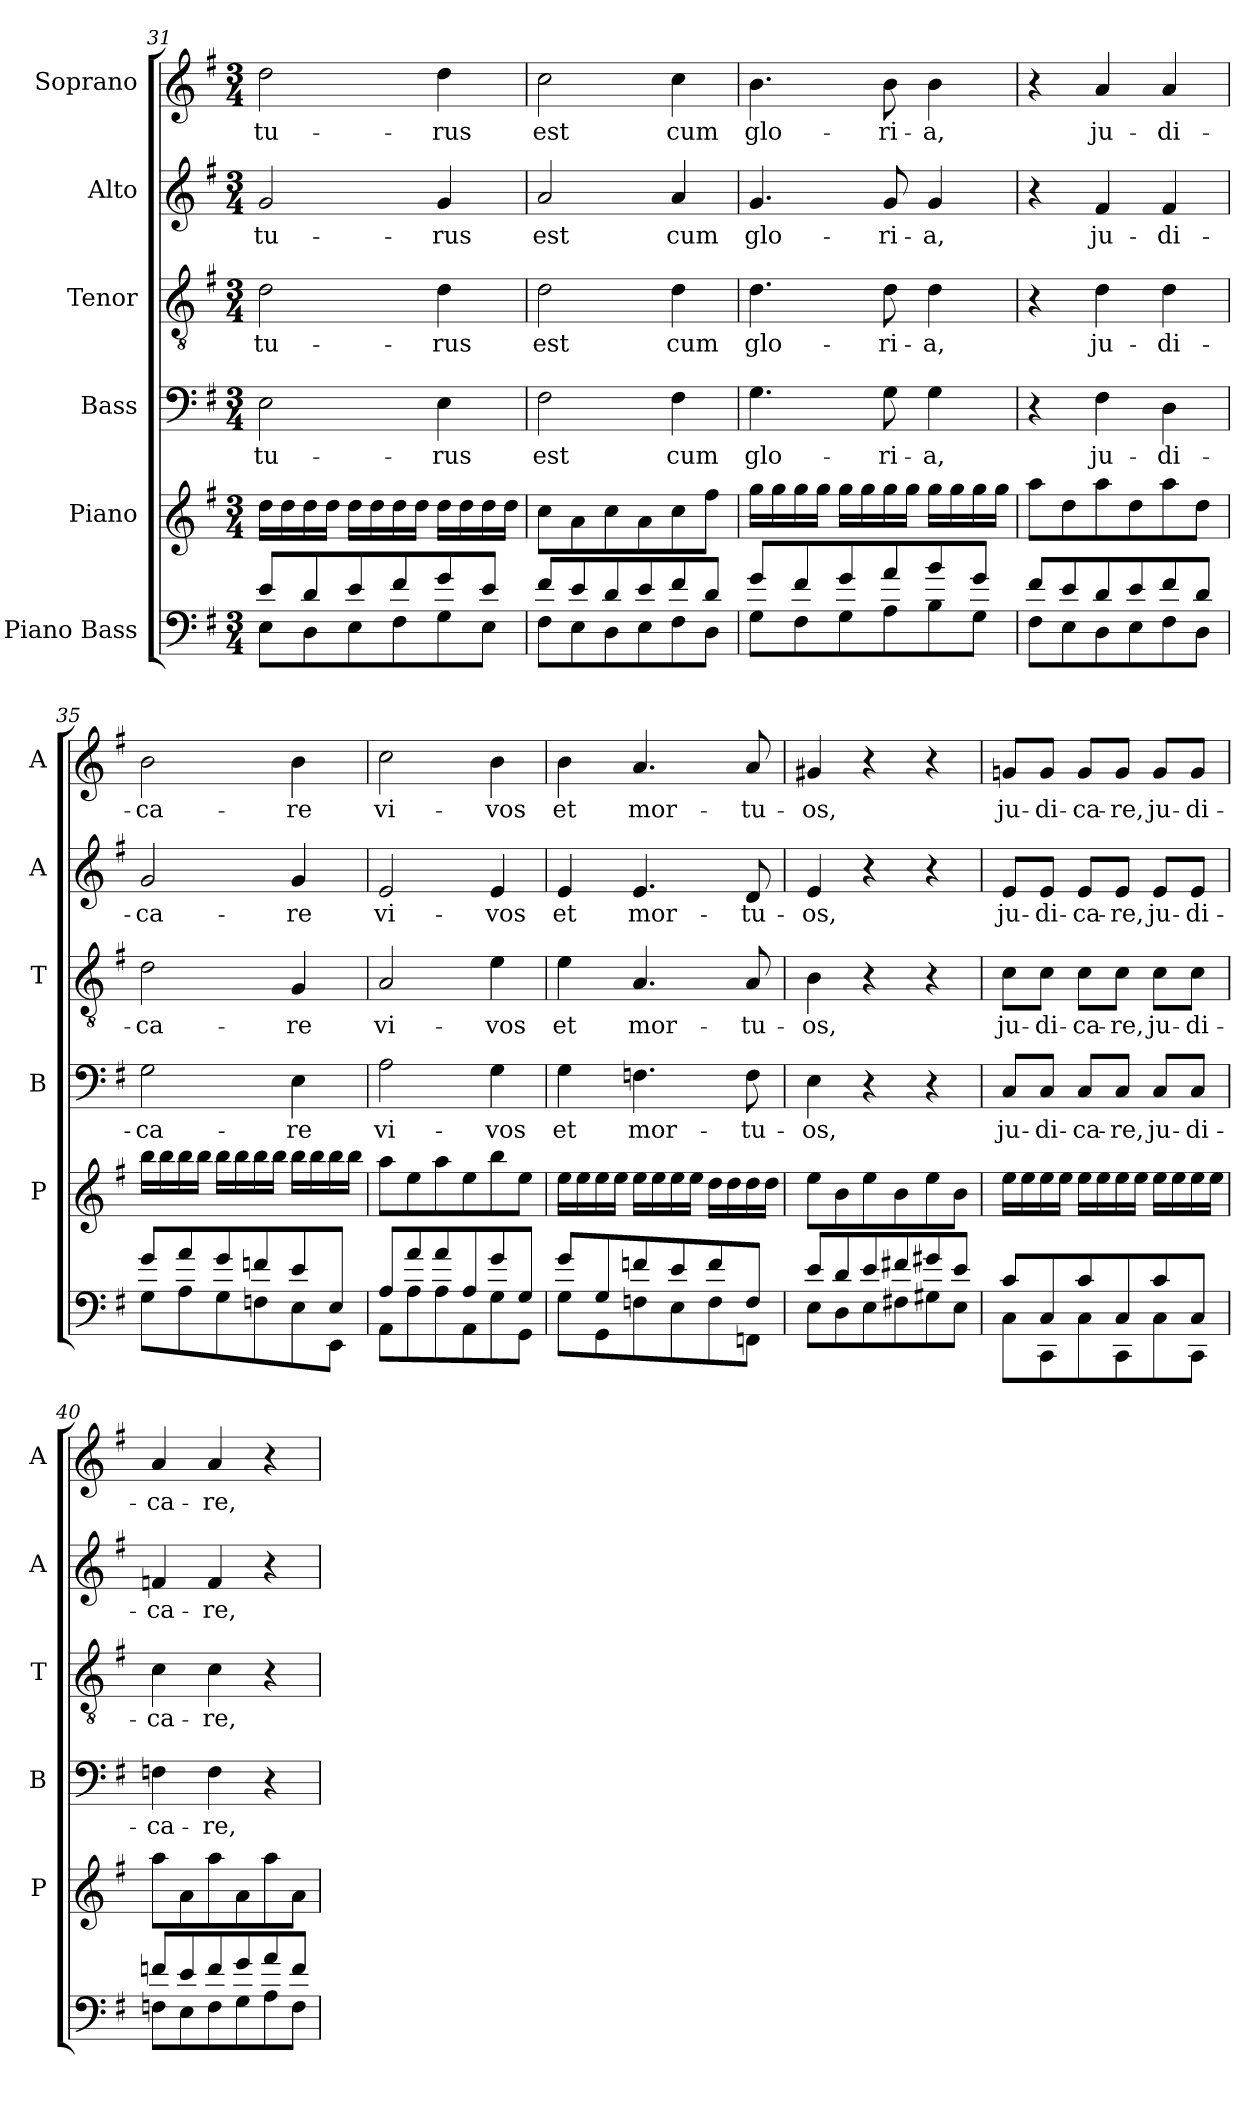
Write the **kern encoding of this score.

**kern	**kern	**kern	**text	**kern	**text	**kern	**text	**kern	**text
*part6	*part5	*part4	*part4	*part3	*part3	*part2	*part2	*part1	*part1
*staff6	*staff5	*staff4	*staff4	*staff3	*staff3	*staff2	*staff2	*staff1	*staff1
*I"Piano Bass	*I"Piano	*I"Bass	*	*I"Tenor	*	*I"Alto	*	*I"Soprano	*
*	*I'P	*I'B	*	*I'T	*	*I'A	*	*I'A	*
!!LO:PB:g=z
*clefF4	*clefG2	*clefF4	*	*clefGv2	*	*clefG2	*	*clefG2	*
*k[f#]	*k[f#]	*k[f#]	*	*k[f#]	*	*k[f#]	*	*k[f#]	*
*G:	*G:	*G:	*	*G:	*	*G:	*	*G:	*
*M3/4	*M3/4	*M3/4	*	*M3/4	*	*M3/4	*	*M3/4	*
=31	=31	=31	=31	=31	=31	=31	=31	=31	=31
*^	*	*	*	*	*	*	*	*	*
!	!	!	!	!LO:LY:b	!	!LO:LY:b	!	!LO:LY:b	!	!LO:LY:b
8e/L	8E\L	16dd\LL	2E\	-tu-	2d\	-tu-	2g/	-tu-	2dd\	-tu-
.	.	16dd\	.	.	.	.	.	.	.	.
8d/	8D\	16dd\	.	.	.	.	.	.	.	.
.	.	16dd\JJ	.	.	.	.	.	.	.	.
8e/	8E\	16dd\LL	.	.	.	.	.	.	.	.
.	.	16dd\	.	.	.	.	.	.	.	.
8f#/	8F#\	16dd\	.	.	.	.	.	.	.	.
.	.	16dd\JJ	.	.	.	.	.	.	.	.
!	!	!	!	!LO:LY:b	!	!LO:LY:b	!	!LO:LY:b	!	!LO:LY:b
8g/	8G\	16dd\LL	4E\	-rus	4d\	-rus	4g/	-rus	4dd\	-rus
.	.	16dd\	.	.	.	.	.	.	.	.
8e/J	8E\J	16dd\	.	.	.	.	.	.	.	.
.	.	16dd\JJ	.	.	.	.	.	.	.	.
=32	=32	=32	=32	=32	=32	=32	=32	=32	=32	=32
!	!	!	!	!LO:LY:b	!	!LO:LY:b	!	!LO:LY:b	!	!LO:LY:b
8f#/L	8F#\L	8cc\L	2F#\	est	2d\	est	2a/	est	2cc\	est
8e/	8E\	8a\	.	.	.	.	.	.	.	.
8d/	8D\	8cc\	.	.	.	.	.	.	.	.
8e/	8E\	8a\	.	.	.	.	.	.	.	.
!	!	!	!	!LO:LY:b	!	!LO:LY:b	!	!LO:LY:b	!	!LO:LY:b
8f#/	8F#\	8cc\	4F#\	cum	4d\	cum	4a/	cum	4cc\	cum
8d/J	8D\J	8ff#\J	.	.	.	.	.	.	.	.
=33	=33	=33	=33	=33	=33	=33	=33	=33	=33	=33
!	!	!	!	!LO:LY:b	!	!LO:LY:b	!	!LO:LY:b	!	!LO:LY:b
8g/L	8G\L	16gg\LL	4.G\	glo-	4.d\	glo-	4.g/	glo-	4.b\	glo-
.	.	16gg\	.	.	.	.	.	.	.	.
8f#/	8F#\	16gg\	.	.	.	.	.	.	.	.
.	.	16gg\JJ	.	.	.	.	.	.	.	.
8g/	8G\	16gg\LL	.	.	.	.	.	.	.	.
.	.	16gg\	.	.	.	.	.	.	.	.
!	!	!	!	!LO:LY:b	!	!LO:LY:b	!	!LO:LY:b	!	!LO:LY:b
8a/	8A\	16gg\	8G\	-ri-	8d\	-ri-	8g/	-ri-	8b\	-ri-
.	.	16gg\JJ	.	.	.	.	.	.	.	.
!	!	!	!	!LO:LY:b	!	!LO:LY:b	!	!LO:LY:b	!	!LO:LY:b
8b/	8B\	16gg\LL	4G\	-a,	4d\	-a,	4g/	-a,	4b\	-a,
.	.	16gg\	.	.	.	.	.	.	.	.
8g/J	8G\J	16gg\	.	.	.	.	.	.	.	.
.	.	16gg\JJ	.	.	.	.	.	.	.	.
=34	=34	=34	=34	=34	=34	=34	=34	=34	=34	=34
8f#/L	8F#\L	8aa\L	4r	.	4r	.	4r	.	4r	.
8e/	8E\	8dd\	.	.	.	.	.	.	.	.
!	!	!	!	!LO:LY:b	!	!LO:LY:b	!	!LO:LY:b	!	!LO:LY:b
8d/	8D\	8aa\	4F#\	ju-	4d\	ju-	4f#/	ju-	4a/	ju-
8e/	8E\	8dd\	.	.	.	.	.	.	.	.
!	!	!	!	!LO:LY:b	!	!LO:LY:b	!	!LO:LY:b	!	!LO:LY:b
8f#/	8F#\	8aa\	4D\	-di-	4d\	-di-	4f#/	-di-	4a/	-di-
8d/J	8D\J	8dd\J	.	.	.	.	.	.	.	.
=35	=35	=35	=35	=35	=35	=35	=35	=35	=35	=35
!	!	!	!	!LO:LY:b	!	!LO:LY:b	!	!LO:LY:b	!	!LO:LY:b
8g/L	8G\L	16bb\LL	2G\	-ca-	2d\	-ca-	2g/	-ca-	2b\	-ca-
.	.	16bb\	.	.	.	.	.	.	.	.
8a/	8A\	16bb\	.	.	.	.	.	.	.	.
.	.	16bb\JJ	.	.	.	.	.	.	.	.
8g/	8G\	16bb\LL	.	.	.	.	.	.	.	.
.	.	16bb\	.	.	.	.	.	.	.	.
8fn/	8Fn\	16bb\	.	.	.	.	.	.	.	.
.	.	16bb\JJ	.	.	.	.	.	.	.	.
!	!	!	!	!LO:LY:b	!	!LO:LY:b	!	!LO:LY:b	!	!LO:LY:b
8e/	8E\	16bb\LL	4E\	-re	4G/	-re	4g/	-re	4b\	-re
.	.	16bb\	.	.	.	.	.	.	.	.
8E/J	8EE\J	16bb\	.	.	.	.	.	.	.	.
.	.	16bb\JJ	.	.	.	.	.	.	.	.
!!LO:LB:g=z
=36	=36	=36	=36	=36	=36	=36	=36	=36	=36	=36
!	!	!	!	!LO:LY:b	!	!LO:LY:b	!	!LO:LY:b	!	!LO:LY:b
8A/L	8AA\L	8aa\L	2A\	vi-	2A/	vi-	2e/	vi-	2cc\	vi-
8a/	8A\	8ee\	.	.	.	.	.	.	.	.
8a/	8A\	8aa\	.	.	.	.	.	.	.	.
8A/	8AA\	8ee\	.	.	.	.	.	.	.	.
!	!	!	!	!LO:LY:b	!	!LO:LY:b	!	!LO:LY:b	!	!LO:LY:b
8g/	8G\	8bb\	4G\	-vos	4e\	-vos	4e/	-vos	4b\	-vos
8G/J	8GG\J	8ee\J	.	.	.	.	.	.	.	.
=37	=37	=37	=37	=37	=37	=37	=37	=37	=37	=37
!	!	!	!	!LO:LY:b	!	!LO:LY:b	!	!LO:LY:b	!	!LO:LY:b
8g/L	8G\L	16ee\LL	4G\	et	4e\	et	4e/	et	4b\	et
.	.	16ee\	.	.	.	.	.	.	.	.
8G/	8GG\	16ee\	.	.	.	.	.	.	.	.
.	.	16ee\JJ	.	.	.	.	.	.	.	.
!	!	!	!	!LO:LY:b	!	!LO:LY:b	!	!LO:LY:b	!	!LO:LY:b
8fn/	8Fn\	16ee\LL	4.Fn\	mor-	4.A/	mor-	4.e/	mor-	4.a/	mor-
.	.	16ee\	.	.	.	.	.	.	.	.
8e/	8E\	16ee\	.	.	.	.	.	.	.	.
.	.	16ee\JJ	.	.	.	.	.	.	.	.
8f/	8F\	16dd\LL	.	.	.	.	.	.	.	.
.	.	16dd\	.	.	.	.	.	.	.	.
!	!	!	!	!LO:LY:b	!	!LO:LY:b	!	!LO:LY:b	!	!LO:LY:b
8F/J	8FFn\J	16dd\	8F\	-tu-	8A/	-tu-	8d/	-tu-	8a/	-tu-
.	.	16dd\JJ	.	.	.	.	.	.	.	.
=38	=38	=38	=38	=38	=38	=38	=38	=38	=38	=38
!	!	!	!	!LO:LY:b	!	!LO:LY:b	!	!LO:LY:b	!	!LO:LY:b
8e/L	8E\L	8ee\L	4E\	-os,	4B\	-os,	4e/	-os,	4g#X/	-os,
8d/	8D\	8b\	.	.	.	.	.	.	.	.
8e/	8E\	8ee\	4r	.	4r	.	4r	.	4r	.
8f#X/	8F#X\	8b\	.	.	.	.	.	.	.	.
8g#X/	8G#X\	8ee\	4r	.	4r	.	4r	.	4r	.
8e/J	8E\J	8b\J	.	.	.	.	.	.	.	.
=39	=39	=39	=39	=39	=39	=39	=39	=39	=39	=39
!	!	!	!	!LO:LY:b	!	!LO:LY:b	!	!LO:LY:b	!	!LO:LY:b
8c/L	8C\L	16ee\LL	8C/L	ju-	8c\L	ju-	8e/L	ju-	8gn/L	ju-
.	.	16ee\	.	.	.	.	.	.	.	.
!	!	!	!	!LO:LY:b	!	!LO:LY:b	!	!LO:LY:b	!	!LO:LY:b
8C/	8CC\	16ee\	8C/J	-di-	8c\J	-di-	8e/J	-di-	8g/J	-di-
.	.	16ee\JJ	.	.	.	.	.	.	.	.
!	!	!	!	!LO:LY:b	!	!LO:LY:b	!	!LO:LY:b	!	!LO:LY:b
8c/	8C\	16ee\LL	8C/L	-ca-	8c\L	-ca-	8e/L	-ca-	8g/L	-ca-
.	.	16ee\	.	.	.	.	.	.	.	.
!	!	!	!	!LO:LY:b	!	!LO:LY:b	!	!LO:LY:b	!	!LO:LY:b
8C/	8CC\	16ee\	8C/J	-re,	8c\J	-re,	8e/J	-re,	8g/J	-re,
.	.	16ee\JJ	.	.	.	.	.	.	.	.
!	!	!	!	!LO:LY:b	!	!LO:LY:b	!	!LO:LY:b	!	!LO:LY:b
8c/	8C\	16ee\LL	8C/L	ju-	8c\L	ju-	8e/L	ju-	8g/L	ju-
.	.	16ee\	.	.	.	.	.	.	.	.
!	!	!	!	!LO:LY:b	!	!LO:LY:b	!	!LO:LY:b	!	!LO:LY:b
8C/J	8CC\J	16ee\	8C/J	-di-	8c\J	-di-	8e/J	-di-	8g/J	-di-
.	.	16ee\JJ	.	.	.	.	.	.	.	.
=40	=40	=40	=40	=40	=40	=40	=40	=40	=40	=40
!	!	!	!	!LO:LY:b	!	!LO:LY:b	!	!LO:LY:b	!	!LO:LY:b
8fn/L	8Fn\L	8aa\L	4Fn\	-ca-	4c\	-ca-	4fn/	-ca-	4a/	-ca-
8e/	8E\	8a\	.	.	.	.	.	.	.	.
!	!	!	!	!LO:LY:b	!	!LO:LY:b	!	!LO:LY:b	!	!LO:LY:b
8f/	8F\	8aa\	4F\	-re,	4c\	-re,	4f/	-re,	4a/	-re,
8g/	8G\	8a\	.	.	.	.	.	.	.	.
8a/	8A\	8aa\	4r	.	4r	.	4r	.	4r	.
8f/J	8F\J	8a\J	.	.	.	.	.	.	.	.
*v	*v	*	*	*	*	*	*	*	*	*
=	=	=	=	=	=	=	=	=	=
*-	*-	*-	*-	*-	*-	*-	*-	*-	*-
